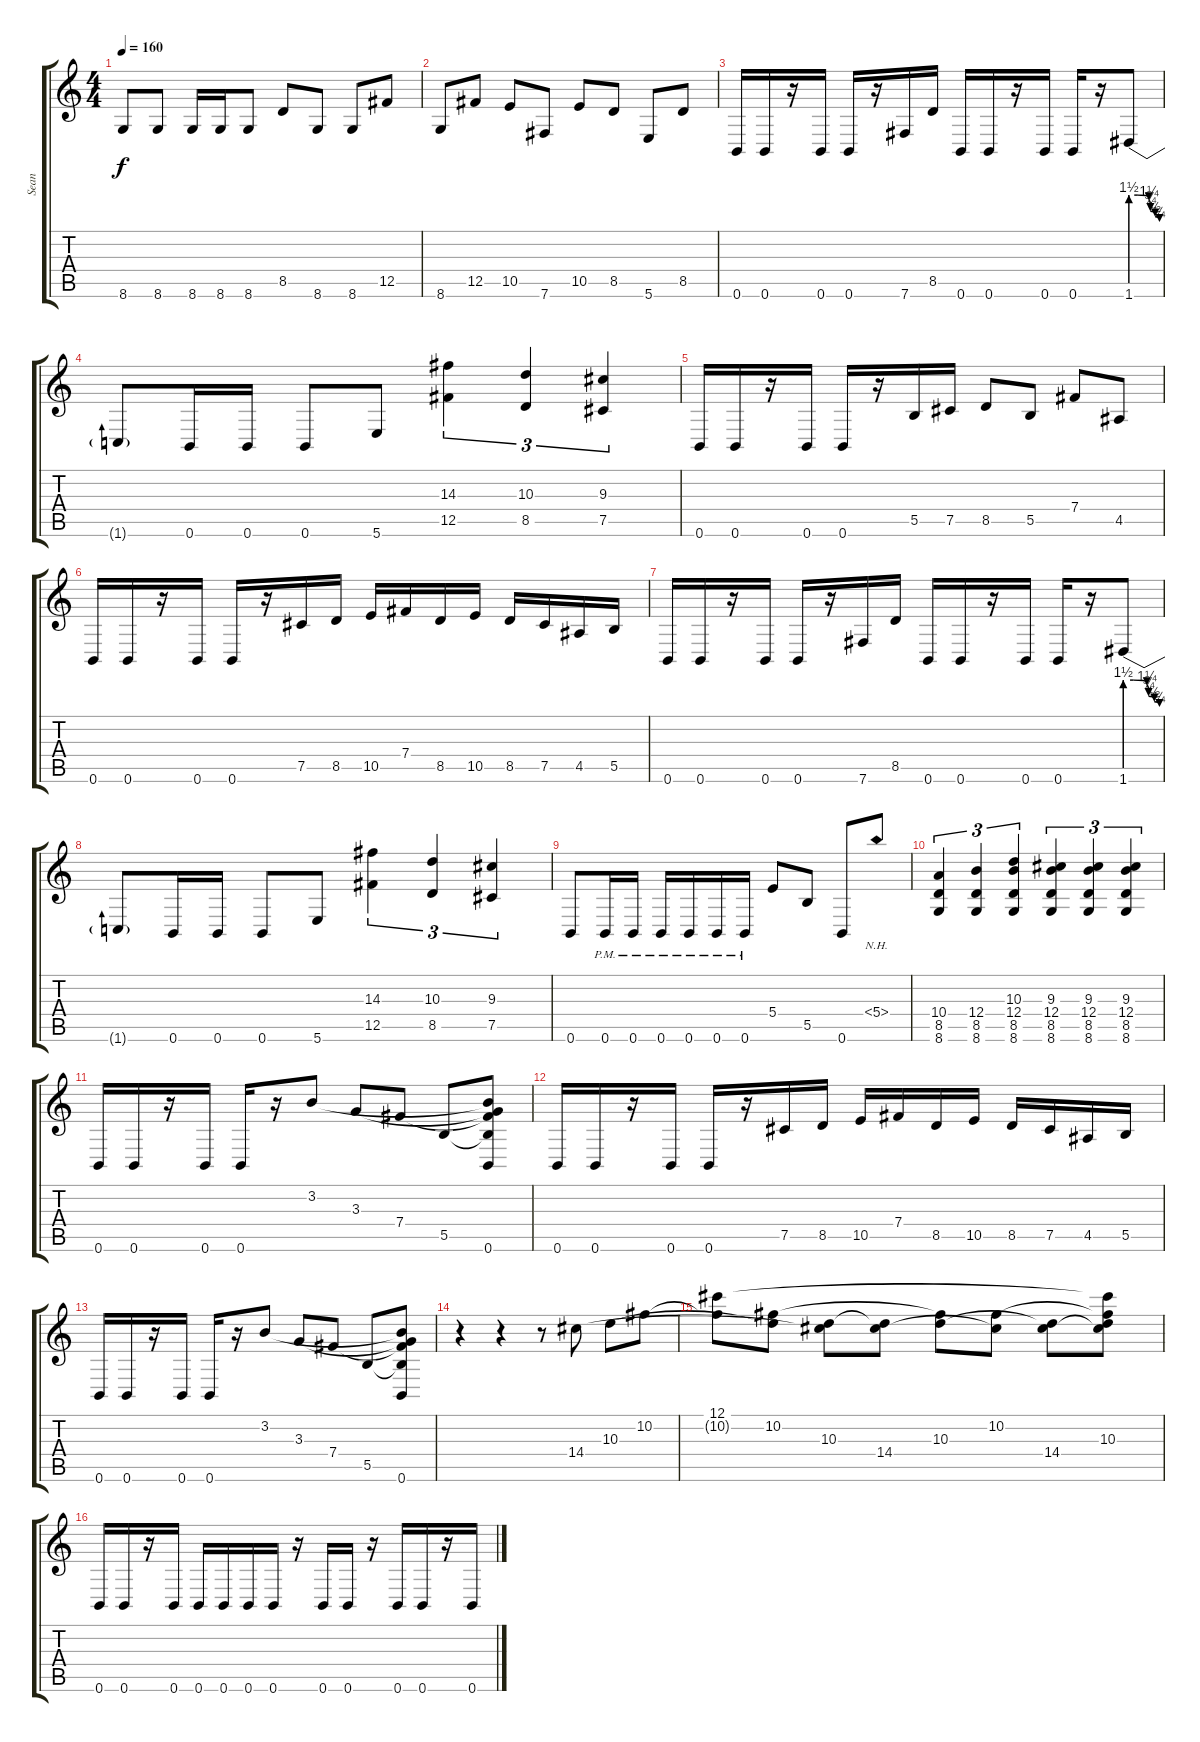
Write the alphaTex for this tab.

\track ("Sean" "Sean") {instrument overdrivenguitar}
\staff {score tabs}
\tuning (Db4 Ab3 E3 B2 Gb2 B1) {hide}
\ts (4 4)
\tempo 160
\clef g2
\ks c
8.6.8{dy f} 8.6.8 8.6.16 8.6.16 8.6.8 8.5.8 8.6.8 8.6.8 12.5.8 |
8.6.8 12.5.8 10.5.8 7.6.8 10.5.8 8.5.8 5.6.8 8.5.8 |
0.6.16 0.6.16 r.16 0.6.16 0.6.16 r.16 7.6.16 8.5.16 0.6.16 0.6.16 r.16 0.6.16 0.6.16 r.16 1.6{be (custom 0 6 15 6 38 5 41 3 51 2 60 1)}.8 |
1.6{t}.8 0.6.16 0.6.16 0.6.8 5.6.8 (14.3 12.5).4{tu (3 2)} (10.3 8.5).4{tu (3 2)} (9.3 7.5).4{tu (3 2)} |
0.6.16 0.6.16 r.16 0.6.16 0.6.16 r.16 5.5.16 7.5.16 8.5.8 5.5.8 7.4.8 4.5.8 |
0.6.16 0.6.16 r.16 0.6.16 0.6.16 r.16 7.5.16 8.5.16 10.5.16 7.4.16 8.5.16 10.5.16 8.5.16 7.5.16 4.5.16 5.5.16 |
0.6.16 0.6.16 r.16 0.6.16 0.6.16 r.16 7.6.16 8.5.16 0.6.16 0.6.16 r.16 0.6.16 0.6.16 r.16 1.6{be (custom 0 6 15 6 38 5 41 3 51 2 60 1)}.8 |
1.6{t}.8 0.6.16 0.6.16 0.6.8 5.6.8 (14.3 12.5).4{tu (3 2)} (10.3 8.5).4{tu (3 2)} (9.3 7.5).4{tu (3 2)} |
0.6.8 0.6{pm}.16 0.6{pm}.16 0.6{pm}.16 0.6{pm}.16 0.6{pm}.16 0.6{pm}.16 5.4.8 5.5.8 0.6.8 5.4{nh}.8 |
(10.4 8.5 8.6).4{tu (3 2)} (12.4 8.5 8.6).4{tu (3 2)} (10.3 12.4 8.5 8.6).4{tu (3 2)} (9.3 12.4 8.5 8.6).4{tu (3 2)} (9.3 12.4 8.5 8.6).4{tu (3 2)} (9.3 12.4 8.5 8.6).4{tu (3 2)} |
0.6.16 0.6.16 r.16 0.6.16 0.6.16 r.16 3.2.8 3.3.8 7.4.8 5.5.8 (3.2{t} 3.3{t} 7.4{t} 5.5{t} 0.6).8 |
0.6.16 0.6.16 r.16 0.6.16 0.6.16 r.16 7.5.16 8.5.16 10.5.16 7.4.16 8.5.16 10.5.16 8.5.16 7.5.16 4.5.16 5.5.16 |
0.6.16 0.6.16 r.16 0.6.16 0.6.16 r.16 3.2.8 3.3.8 7.4.8 5.5.8 (3.2{t} 3.3{t} 7.4{t} 5.5{t} 0.6).8 |
r.4 r.4 r.8 14.4.8 10.3.8 10.2.8 |
(12.1 10.2{t}).8 (10.2 10.3{t}).8 (10.3 14.4{t}).8 (10.3{t} 14.4).8 (10.2{t} 10.3).8 (10.2 14.4{t}).8 (10.3{t} 14.4).8 (12.1{t} 10.2{t} 10.3 14.4{t}).8 |
0.6.16 0.6.16 r.16 0.6.16 0.6.16 0.6.16 0.6.16 0.6.16 r.16 0.6.16 0.6.16 r.16 0.6.16 0.6.16 r.16 0.6.16
